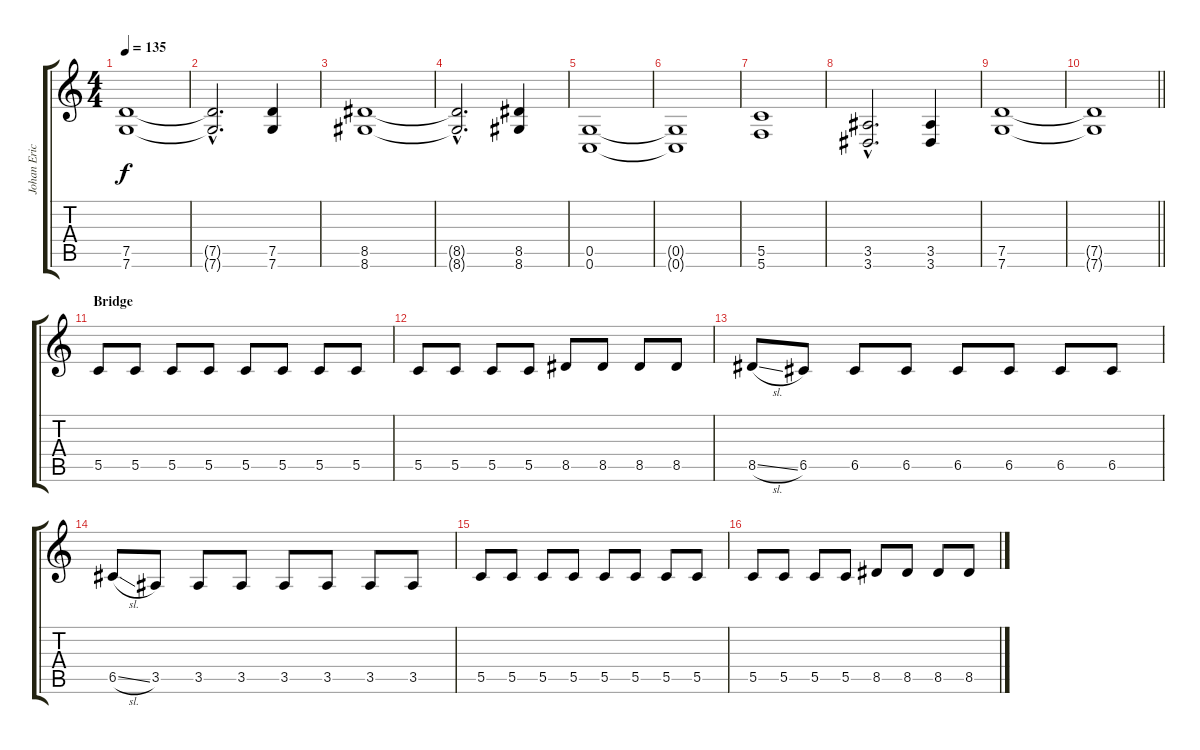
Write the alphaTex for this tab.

\track ("Johan Ericson " "Johan Eric") {instrument distortionguitar}
\staff {score tabs}
\tuning (D4 A3 F3 C3 G2 C2) {hide}
\ts (4 4)
\tempo 135
\clef g2
\ks c
(7.5 7.6).1{dy f} |
(7.5{hac t} 7.6{hac t}).2{d} (7.5 7.6).4 |
(8.5 8.6).1 |
(8.5{hac t} 8.6{hac t}).2{d} (8.5 8.6).4 |
(0.5 0.6).1 |
(0.5{t} 0.6{t}).1 |
(5.5 5.6).1 |
(3.5{hac} 3.6{hac}).2{d} (3.5 3.6).4 |
(7.5 7.6).1 |
\barLineRight lightlight
(7.5{t} 7.6{t}).1 |
\section ("" "Bridge")
5.5.8 5.5.8 5.5.8 5.5.8 5.5.8 5.5.8 5.5.8 5.5.8 |
5.5.8 5.5.8 5.5.8 5.5.8 8.5.8 8.5.8 8.5.8 8.5.8 |
8.5{sl}.8 6.5.8 6.5.8 6.5.8 6.5.8 6.5.8 6.5.8 6.5.8 |
6.5{sl}.8 3.5.8 3.5.8 3.5.8 3.5.8 3.5.8 3.5.8 3.5.8 |
5.5.8 5.5.8 5.5.8 5.5.8 5.5.8 5.5.8 5.5.8 5.5.8 |
5.5.8 5.5.8 5.5.8 5.5.8 8.5.8 8.5.8 8.5.8 8.5.8
